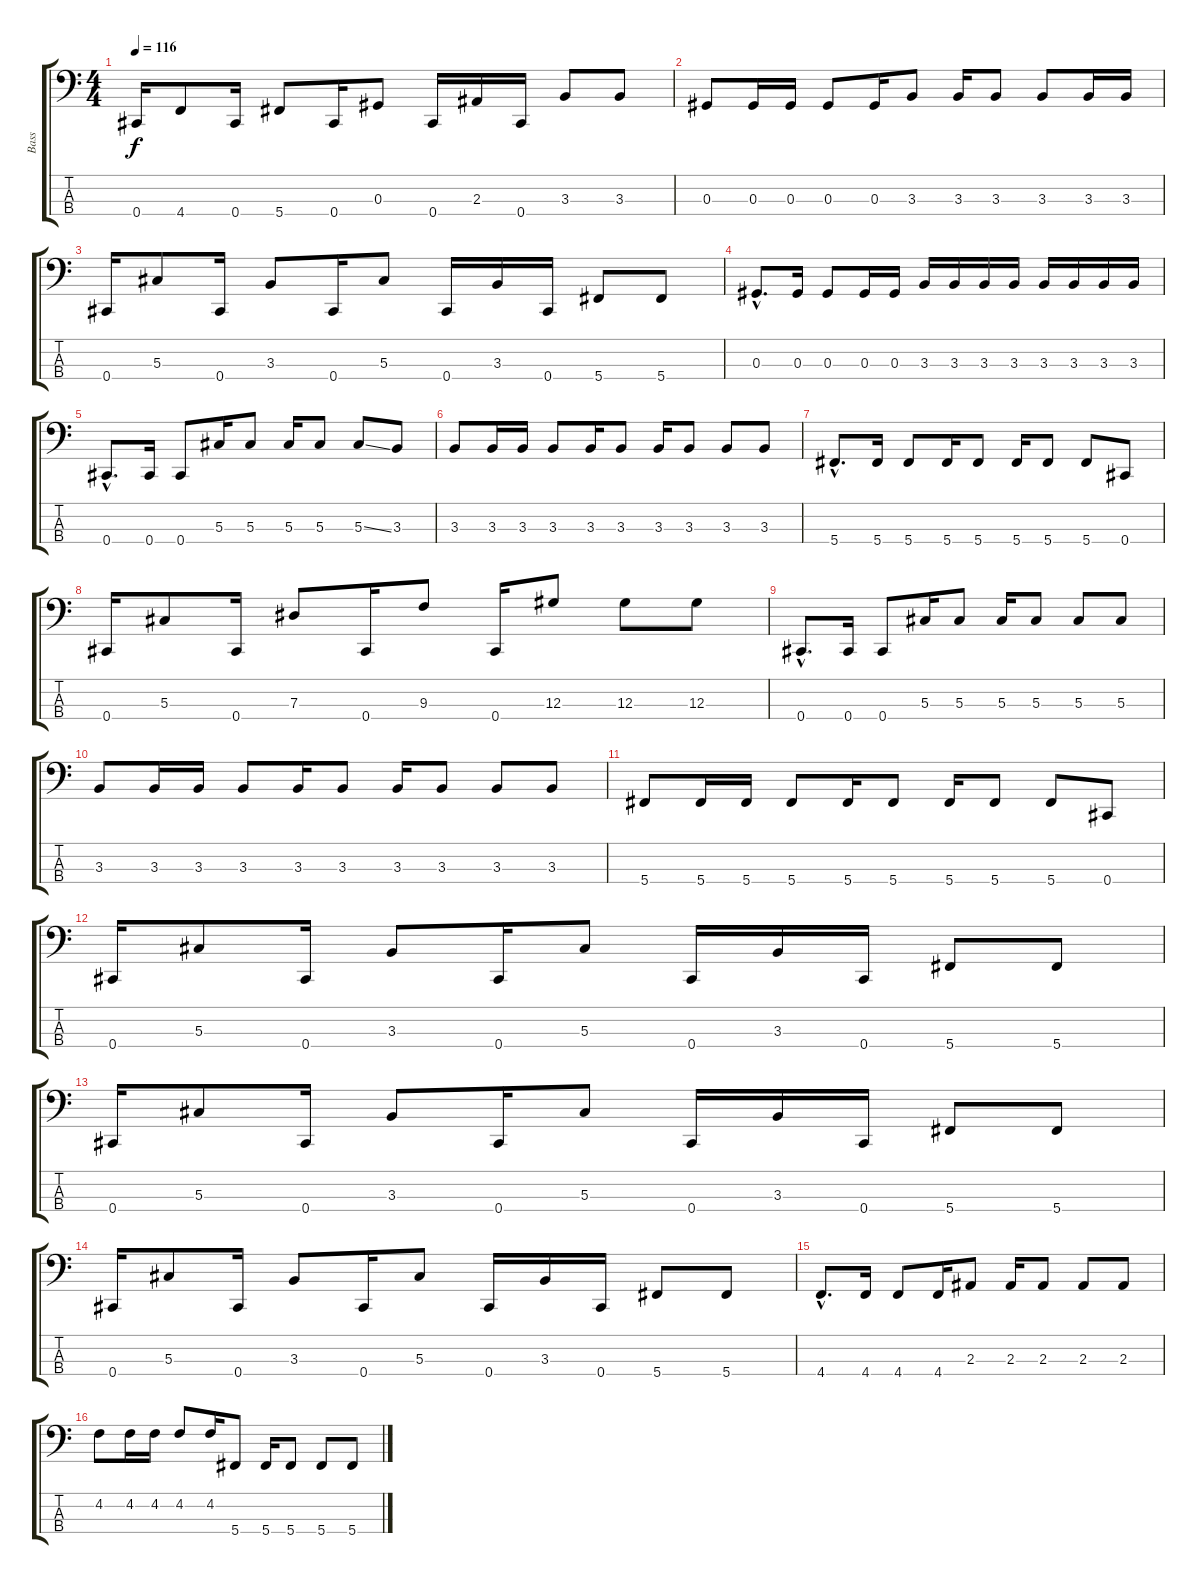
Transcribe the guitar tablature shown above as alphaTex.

\track ("Bass" "Bass") {instrument electricbasspick}
\staff {score tabs}
\tuning (Gb2 Db2 Ab1 Db1) {hide}
\ts (4 4)
\tempo 116
\clef f4
\ks c
0.4.16{dy f} 4.4.8 0.4.16 5.4.8 0.4.16 0.3.8 0.4.16 2.3.16 0.4.16 3.3.8 3.3.8 |
0.3.8 0.3.16 0.3.16 0.3.8 0.3.16 3.3.8 3.3.16 3.3.8 3.3.8 3.3.16 3.3.16 |
0.4.16 5.3.8 0.4.16 3.3.8 0.4.16 5.3.8 0.4.16 3.3.16 0.4.16 5.4.8 5.4.8 |
0.3{hac}.8{d} 0.3.16 0.3.8 0.3.16 0.3.16 3.3.16 3.3.16 3.3.16 3.3.16 3.3.16 3.3.16 3.3.16 3.3.16 |
0.4{hac}.8{d} 0.4.16 0.4.8 5.3.16 5.3.8 5.3.16 5.3.8 5.3{ss}.8 3.3.8 |
3.3.8 3.3.16 3.3.16 3.3.8 3.3.16 3.3.8 3.3.16 3.3.8 3.3.8 3.3.8 |
5.4{hac}.8{d} 5.4.16 5.4.8 5.4.16 5.4.8 5.4.16 5.4.8 5.4.8 0.4.8 |
0.4.16 5.3.8 0.4.16 7.3.8 0.4.16 9.3.8 0.4.16 12.3.8 12.3.8 12.3.8 |
0.4{hac}.8{d} 0.4.16 0.4.8 5.3.16 5.3.8 5.3.16 5.3.8 5.3.8 5.3.8 |
3.3.8 3.3.16 3.3.16 3.3.8 3.3.16 3.3.8 3.3.16 3.3.8 3.3.8 3.3.8 |
5.4.8 5.4.16 5.4.16 5.4.8 5.4.16 5.4.8 5.4.16 5.4.8 5.4.8 0.4.8 |
0.4.16 5.3.8 0.4.16 3.3.8 0.4.16 5.3.8 0.4.16 3.3.16 0.4.16 5.4.8 5.4.8 |
0.4.16 5.3.8 0.4.16 3.3.8 0.4.16 5.3.8 0.4.16 3.3.16 0.4.16 5.4.8 5.4.8 |
0.4.16 5.3.8 0.4.16 3.3.8 0.4.16 5.3.8 0.4.16 3.3.16 0.4.16 5.4.8 5.4.8 |
4.4{hac}.8{d} 4.4.16 4.4.8 4.4.16 2.3.8 2.3.16 2.3.8 2.3.8 2.3.8 |
4.2.8 4.2.16 4.2.16 4.2.8 4.2.16 5.4.8 5.4.16 5.4.8 5.4.8 5.4.8
